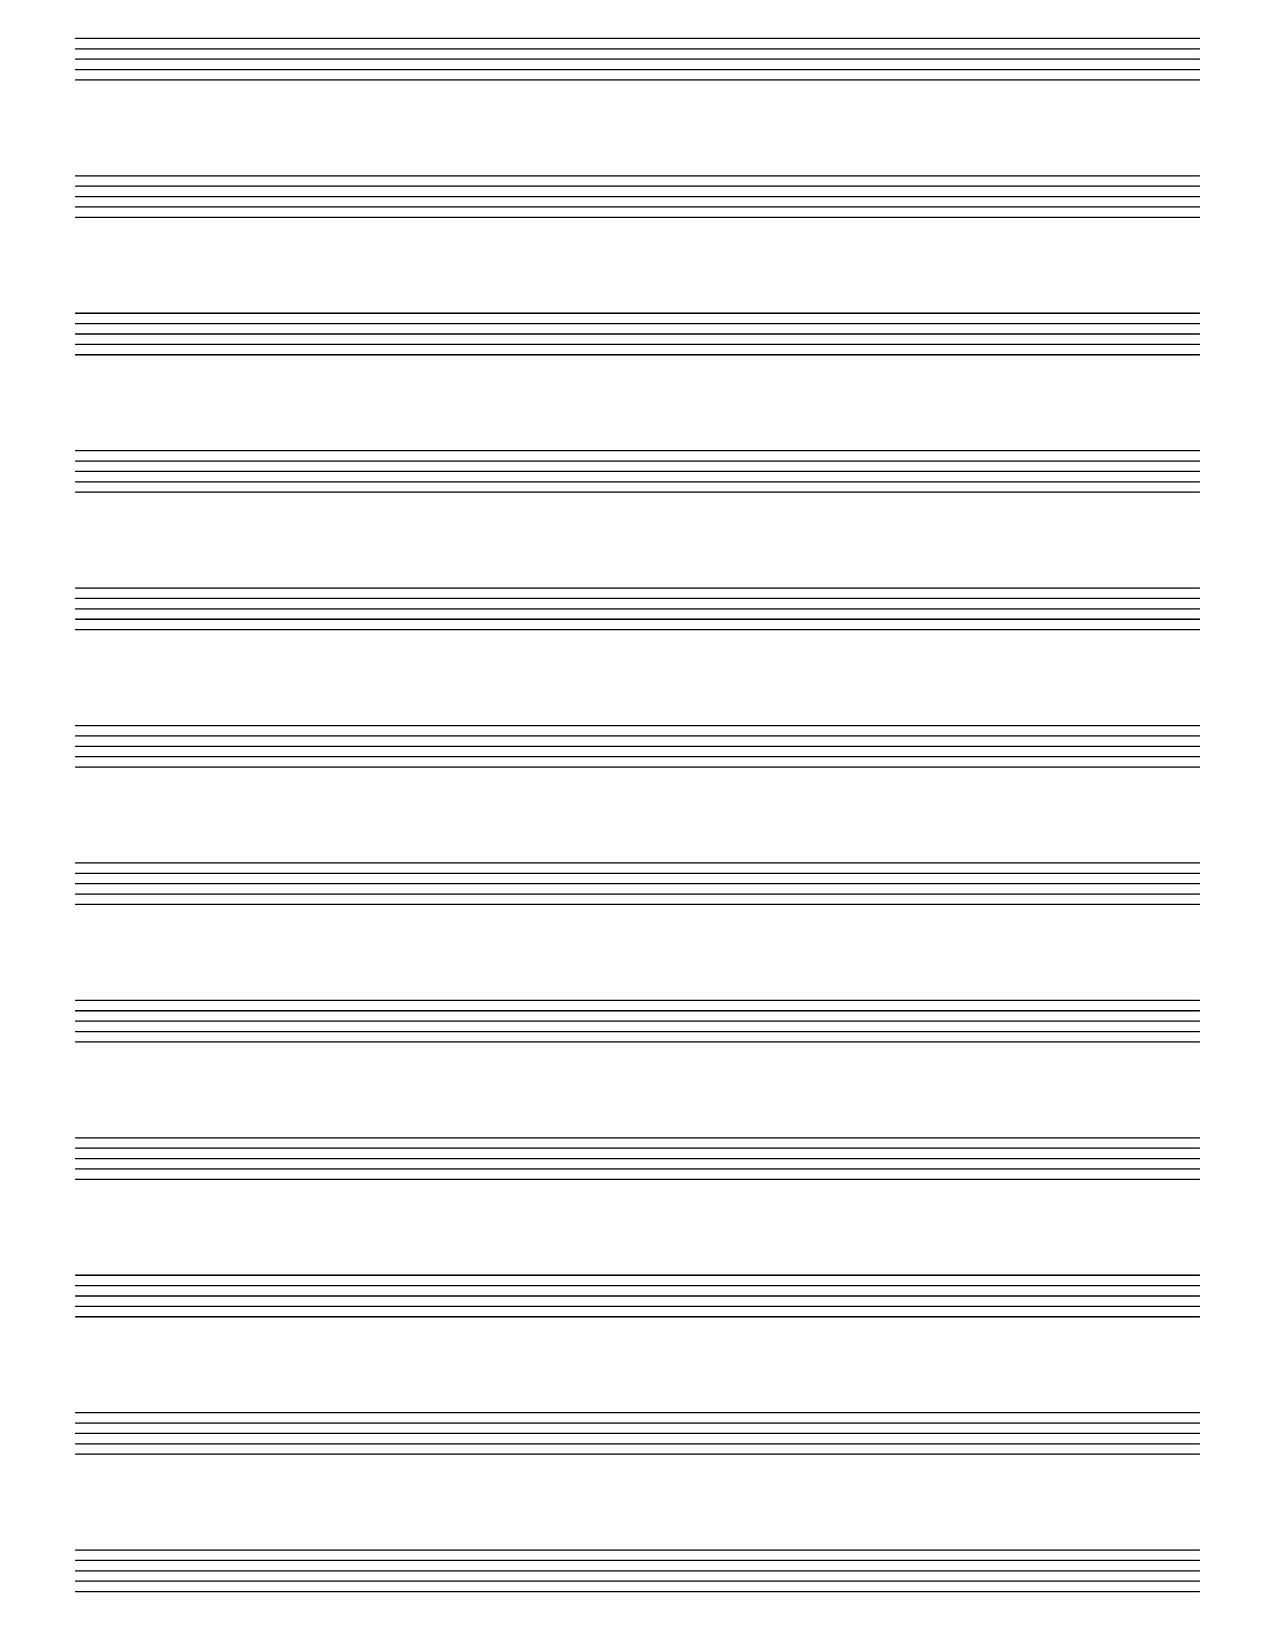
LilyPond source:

%% Do not edit this file; it is automatically
%% generated from LSR http://lsr.dsi.unimi.it
%% This file is in the public domain.
\version "2.13.16"

\header {
  lsrtags = "staff-notation, editorial-annotations, contexts-and-engravers, paper-and-layout"

%% Translation of GIT committish: 1d589aa04c20d7711bf662618adbdd6d445db29d
  texidoces = "
Para crear pentagramas en blanco, genere compases vacíos y después
elimine el grabador de números de compás @code{Bar_number_engraver}
del contexto @code{Score}, y los grabadores de la indicación de compás
@code{Time_signature_engraver}, de la clave @code{Clef_engraver} y de
los compases @code{Bar_engraver} del contexto de @code{Staff}.

"
  doctitlees = "Crear pentagramas en blanco"

  texidoc = "
To create blank staves, generate empty measures then remove the
@code{Bar_number_engraver} from the @code{Score} context, and the
@code{Time_signature_engraver}, @code{Clef_engraver} and
@code{Bar_engraver} from the @code{Staff} context.

"
  doctitle = "Creating blank staves"
} % begin verbatim

#(set-global-staff-size 20)

\score {
  {
    \repeat unfold 12 { s1 \break }
  }
  \layout {
    indent = 0\in
    \context {
      \Staff
      \remove "Time_signature_engraver"
      \remove "Clef_engraver"
      \remove "Bar_engraver"
    }
    \context {
      \Score
      \remove "Bar_number_engraver"
    }
  }
}

\paper {
  #(set-paper-size "letter")
  ragged-last-bottom = ##f
  line-width = 7.5\in
  left-margin = 0.5\in
  bottom-margin = 0.25\in
  top-margin = 0.25\in
}

